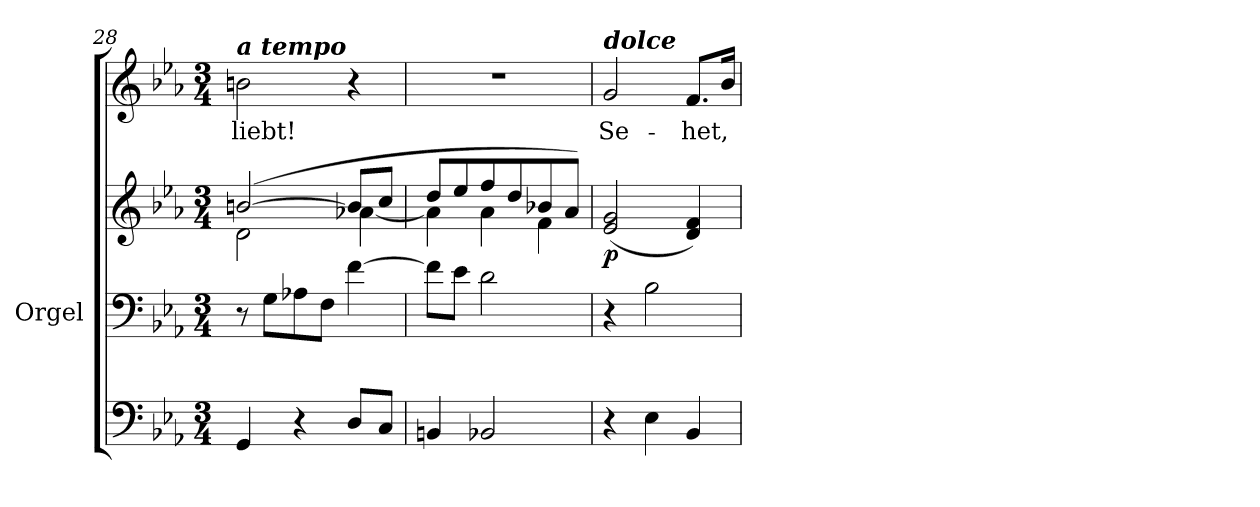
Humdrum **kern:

**kern	**kern	**kern	**dynam	**kern	**text
*part3	*part2	*part2	*part2	*part1	*part1
*staff4	*staff3	*staff2	*staff2/3	*staff1	*staff1
*	*I"Orgel	*	*	*	*
*	*I'Org.	*	*	*	*
!!LO:PB:g=z
*clefF4	*clefF4	*clefG2	*	*clefG2	*
*k[b-e-a-]	*k[b-e-a-]	*k[b-e-a-]	*	*k[b-e-a-]	*
*E-:	*E-:	*E-:	*	*E-:	*
*M3/4	*M3/4	*M3/4	*	*M3/4	*
=28	=28	=28	=28	=28	=28
*	*	*^	*	*	*
!	!	!	!	!	!LO:TX:a:Bi:t=a tempo	!
!	!	!	!	!	!	!LO:LY:b
4GG/	8r	([>2bn/	2d\	.	2bn\	liebt!
.	8G\L	.	.	.	.	.
4r	8A-X\	.	.	.	.	.
.	8F\J	.	.	.	.	.
8D/L	[4f\	8b/L]	[<4a-X\	.	4r	.
8C/J	.	8cc/J	.	.	.	.
=29	=29	=29	=29	=29	=29	=29
4BBn/	8f\L]	8dd/L	4a-\]	.	2.r	.
.	8e-\J	8ee-/	.	.	.	.
2BB-X/	2d\	8ff/	4a-\	.	.	.
.	.	8dd/	.	.	.	.
.	.	8b-X/	4f\	.	.	.
.	.	8a-/J)	.	.	.	.
*	*	*v	*v	*	*	*
=30	=30	=30	=30	=30	=30
!	!	!	!	!LO:TX:a:Bi:t=dolce	!
!	!	!	!LO:DY:b	!	!LO:LY:b
4r	4r	(<2e-/ 2g/	p	2g/	Se-
4E-\	2B-\	.	.	.	.
!	!	!	!	!	!LO:LY:b
4BB-/	.	4d/ 4f/)	.	8.f/L	-het,
.	.	.	.	16b-/Jk	.
=	=	=	=	=	=
*-	*-	*-	*-	*-	*-
